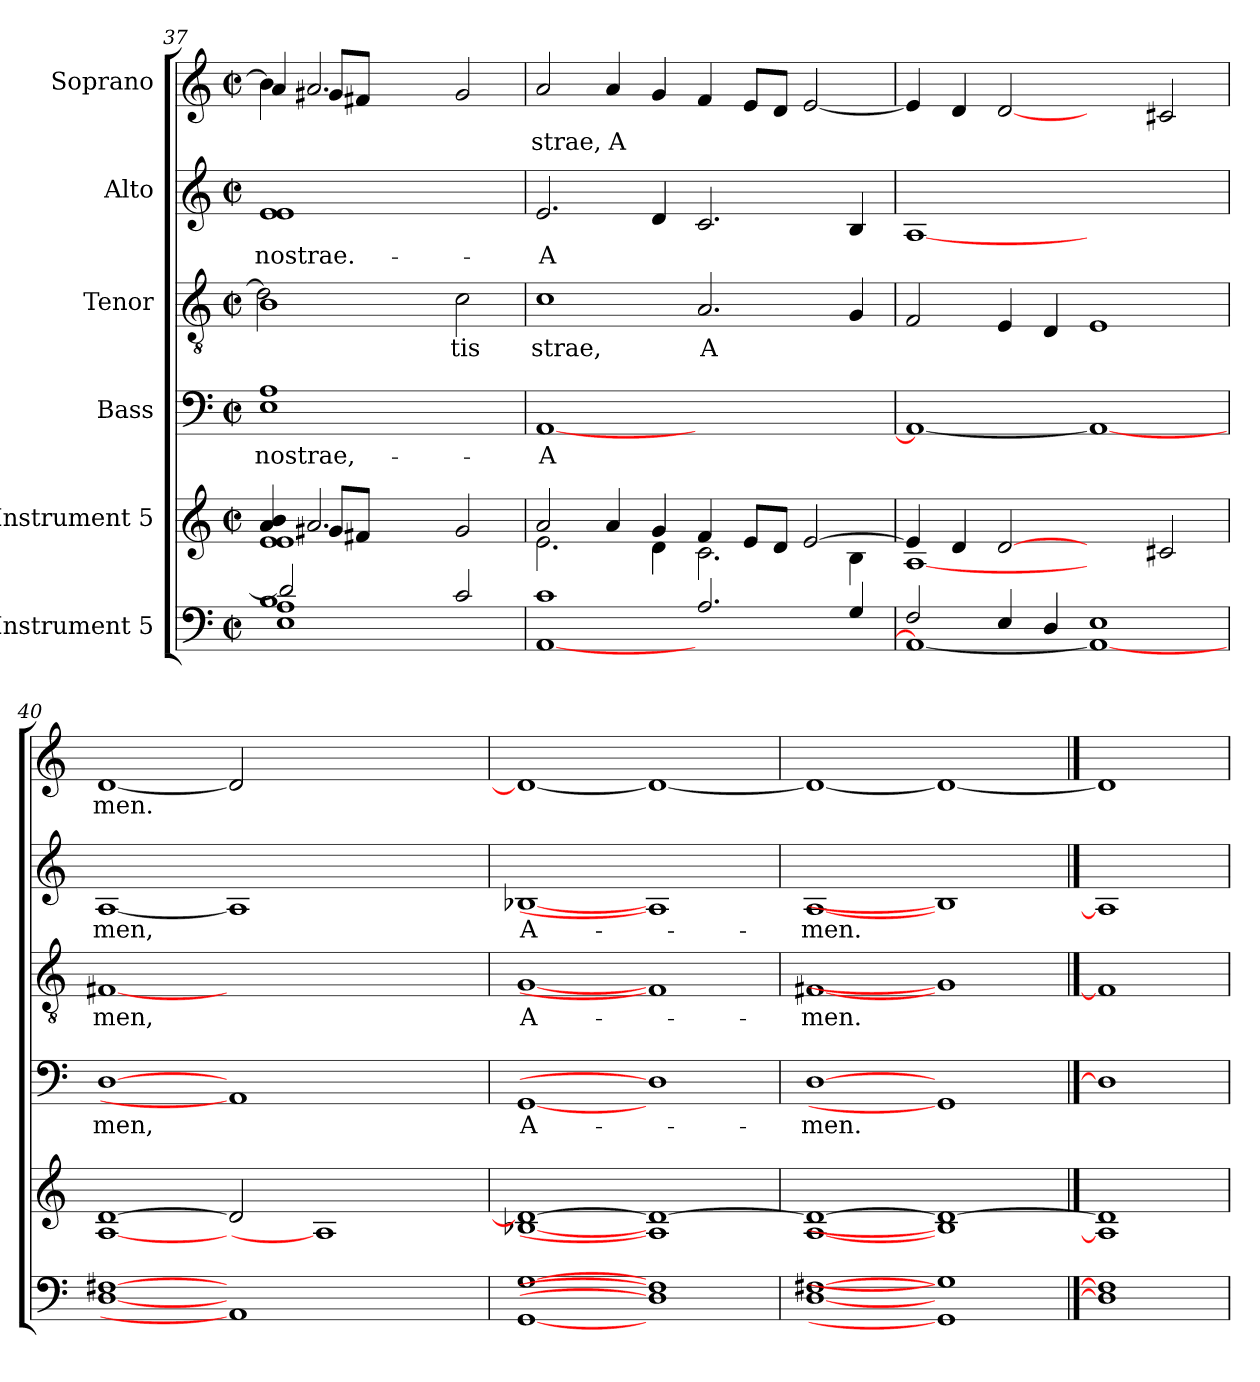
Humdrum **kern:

**kern	**kern	**kern	**text	**kern	**text	**kern	**text	**kern	**text
*part6	*part5	*part4	*part4	*part3	*part3	*part2	*part2	*part1	*part1
*staff6	*staff5	*staff4	*staff4	*staff3	*staff3	*staff2	*staff2	*staff1	*staff1
*I"Instrument 5	*I"Instrument 5	*I"Bass	*	*I"Tenor	*	*I"Alto	*	*I"Soprano	*
!!LO:PB:g=z
*clefF4	*clefG2	*clefF4	*	*clefGv2	*	*clefG2	*	*clefG2	*
*k[]	*k[]	*k[]	*	*k[]	*	*k[]	*	*k[]	*
*C:	*C:	*C:	*	*C:	*	*C:	*	*C:	*
*M2/2	*M2/2	*M2/2	*	*M2/2	*	*M2/2	*	*M2/2	*
*met(c|)	*met(c|)	*met(c|)	*	*met(c|)	*	*met(c|)	*	*met(c|)	*
=37	=37	=37	=37	=37	=37	=37	=37	=37	=37
*^	*^	*	*	*	*	*	*	*	*
*	*^	*	*^	*	*	*	*	*	*	*	*
!	!	!	!	!	!	!	!LO:LY:b:cj	!	!	!	!LO:LY:b:cj	!	!LO:LY:b
*	*	*	*	*	*	*	*	*^	*	*	*	*^	*
1B	2d/]	1A 1E	4b/ 4a/	4ryy	1e 1e	1A 1E	nostrae,-	1B	2d\]	.	1e 1e	nostrae.-	4b\]	4a/	--
!	!	!	!	!	!	!	!	!	!	!	!	!	!	!	!LO:LY:b
.	.	.	2.a/	8g#X/L	.	.	.	.	.	.	.	.	2.a/	8g#X/L	--
!	!	!	!	!	!	!	!	!	!	!	!	!	!	!	!LO:LY:b
.	.	.	.	8f#X/J	.	.	.	.	.	.	.	.	.	8f#X/J	--
.	1ryy	.	.	1ryy	.	.	.	.	1ryy	.	.	.	.	1ryy	.
!	!	!	!	!	!	!	!	!	!	!LO:LY:b:cj	!	!	!	!	!LO:LY:b
2c/	.	2ryy	2g#/	.	2ryy	2ryy	.	2c\	.	-tis	2ryy	.	2g#/	.	--
*	*	*	*	*	*	*	*	*v	*v	*	*	*	*v	*v	*
=38	=38	=38	=38	=38	=38	=38	=38	=38	=38	=38	=38	=38	=38
!	!	!	!	!	!	!	!LO:LY:b:cj	!	!LO:LY:b:cj	!	!LO:LY:b:cj	!	!LO:LY:b
*	*v	*v	*	*	*	*	*	*	*	*	*	*	*
*	*	*	*v	*v	*	*	*	*	*	*	*	*
1c	[<1AA	2a/	2.e\	[<1AA	-A-	1c	strae,	2.e/	-A-	2a/	-strae,
!	!	!	!	!	!	!	!	!	!	!	!LO:LY:b
.	.	4a/	.	.	.	.	.	.	.	4a/	A-
!	!	!	!	!	!	!	!	!	!LO:LY:b:cj	!	!LO:LY:b
.	.	4g/	4d\	.	.	.	.	4d/	--	4g/	--
!	!	!	!	!	!	!	!LO:LY:b:cj	!	!LO:LY:b:cj	!	!LO:LY:b
2.A/	1ryy	4f/	2.c\	1ryy	.	2.A/	A-	2.c/	--	4f/	--
!	!	!	!	!	!	!	!	!	!	!	!LO:LY:b
.	.	8e/L	.	.	.	.	.	.	.	8e/L	--
!	!	!	!	!	!	!	!	!	!	!	!LO:LY:b
.	.	8d/J	.	.	.	.	.	.	.	8d/J	--
!	!	!	!	!	!	!	!	!	!	!	!LO:LY:b
.	.	[>2e/	.	.	.	.	.	.	.	[<2e/	--
!	!	!	!	!	!	!	!LO:LY:b:cj	!	!LO:LY:b:cj	!	!
4G/	.	.	4B\	.	.	4G/	--	4B/	--	.	.
=39	=39	=39	=39	=39	=39	=39	=39	=39	=39	=39	=39
!	!	!	!	!	!LO:LY:b:cj	!	!LO:LY:b:cj	!	!LO:LY:b:cj	!	!LO:LY:b
2F/	1AA_	4e/]	[1A	1AA_	--	2F/	--	[1A	--	4e/]	--
!	!	!	!	!	!	!	!	!	!	!	!LO:LY:b
.	.	4d/	.	.	.	.	.	.	.	4d/	--
!	!	!	!	!	!	!	!LO:LY:b:cj	!	!	!	!LO:LY:b
4E/	.	[2d	.	.	.	4E/	--	.	.	[2d	--
!	!	!	!	!	!	!	!LO:LY:b:cj	!	!	!	!
4D/	.	.	.	.	.	4D/	--	.	.	.	.
!	!	!	!	!	!	!	!LO:LY:b:cj	!	!	!	!
1E	1AA_	2ryy	1ryy	1AA_	.	1E	--	1ryy	.	2ryy	.
!	!	!	!	!	!	!	!	!	!	!	!LO:LY:b
.	.	2c#X/	.	.	.	.	.	.	.	2c#X/	--
*v	*v	*	*	*	*	*	*	*	*	*	*
*	*v	*v	*	*	*	*	*	*	*	*
=40	=40	=40	=40	=40	=40	=40	=40	=40	=40
!	!	!	!LO:LY:b:cj	!	!LO:LY:b:cj	!	!LO:LY:b:cj	!	!LO:LY:b
[1F#X [1D	[1A [>1d	[1D	-men,	[1F#X	-men,	[1A	-men,	[<1d	-men.
1AA]	2d]	1AA]	.	1.ryy	.	1A]	.	2d]	.
.	1A]	.	.	.	.	.	.	1ryy	.
2ryy	.	2ryy	.	.	.	2ryy	.	.	.
=41	=41	=41	=41	=41	=41	=41	=41	=41	=41
!	!	!	!LO:LY:b:cj	!	!LO:LY:b:cj	!	!LO:LY:b:cj	!	!LO:LY:b
[1G [1GG	[1B-X 1d_>	[1GG	A-	[1G	A-	[1B-X	A-	1d_<	.
1F#] 1D]	1A] 1d_	1D]	.	1F#]	.	1A]	.	1d_	.
=42	=42	=42	=42	=42	=42	=42	=42	=42	=42
!	!	!	!LO:LY:b:cj	!	!LO:LY:b:cj	!	!LO:LY:b:cj	!	!LO:LY:b
[1F#X [1D	[1A 1d_	[1D	-men.	[1F#X	-men.	[1A	-men.	1d_	.
1G] 1GG]	1B-] 1d_	1GG]	.	1G]	.	1B-]	.	1d_	.
==43	==43	==43	==43	==43	==43	==43	==43	==43	==43
1F#] 1D]	1A] 1d]	1D]	.	1F#]	.	1A]	.	1d]	.
=	=	=	=	=	=	=	=	=	=
*-	*-	*-	*-	*-	*-	*-	*-	*-	*-
